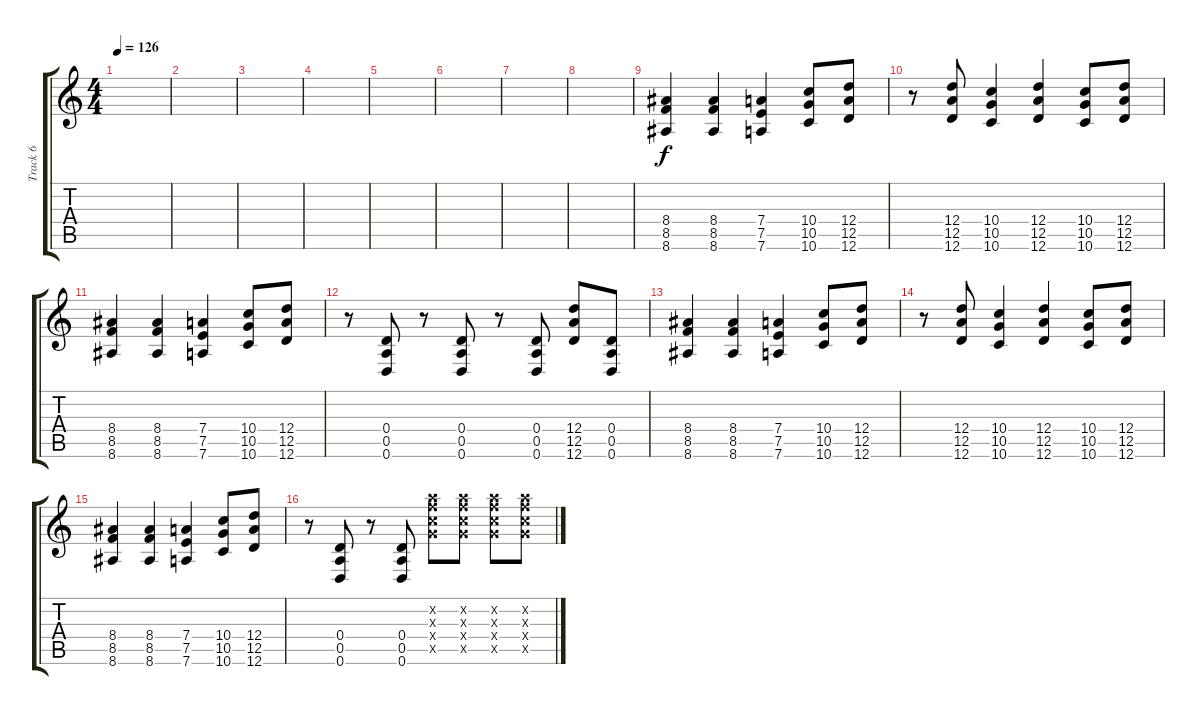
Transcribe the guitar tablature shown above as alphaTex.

\track ("Track 6" "Track 6") {instrument distortionguitar}
\staff {score tabs}
\tuning (E4 B3 G3 D3 A2 D2) {hide}
\ts (4 4)
\tempo 126
\clef g2
\ks c
|
|
|
|
|
|
|
|
(8.4 8.5 8.6).4 (8.4 8.5 8.6).4 (7.4 7.5 7.6).4 (10.4 10.5 10.6).8 (12.4 12.5 12.6).8 |
r.8 (12.4 12.5 12.6).8 (10.4 10.5 10.6).4 (12.4 12.5 12.6).4 (10.4 10.5 10.6).8 (12.4 12.5 12.6).8 |
(8.4 8.5 8.6).4 (8.4 8.5 8.6).4 (7.4 7.5 7.6).4 (10.4 10.5 10.6).8 (12.4 12.5 12.6).8 |
r.8 (0.4 0.5 0.6).8 r.8 (0.4 0.5 0.6).8 r.8 (0.4 0.5 0.6).8 (12.4 12.5 12.6).8 (0.4 0.5 0.6).8 |
(8.4 8.5 8.6).4 (8.4 8.5 8.6).4 (7.4 7.5 7.6).4 (10.4 10.5 10.6).8 (12.4 12.5 12.6).8 |
r.8 (12.4 12.5 12.6).8 (10.4 10.5 10.6).4 (12.4 12.5 12.6).4 (10.4 10.5 10.6).8 (12.4 12.5 12.6).8 |
(8.4 8.5 8.6).4 (8.4 8.5 8.6).4 (7.4 7.5 7.6).4 (10.4 10.5 10.6).8 (12.4 12.5 12.6).8 |
r.8 (0.4 0.5 0.6).8 r.8 (0.4 0.5 0.6).8 (10.2{x} 10.3{x} 10.4{x} 10.5{x}).8 (10.2{x} 10.3{x} 10.4{x} 10.5{x}).8 (10.2{x} 10.3{x} 10.4{x} 10.5{x}).8 (10.2{x} 10.3{x} 10.4{x} 10.5{x}).8
